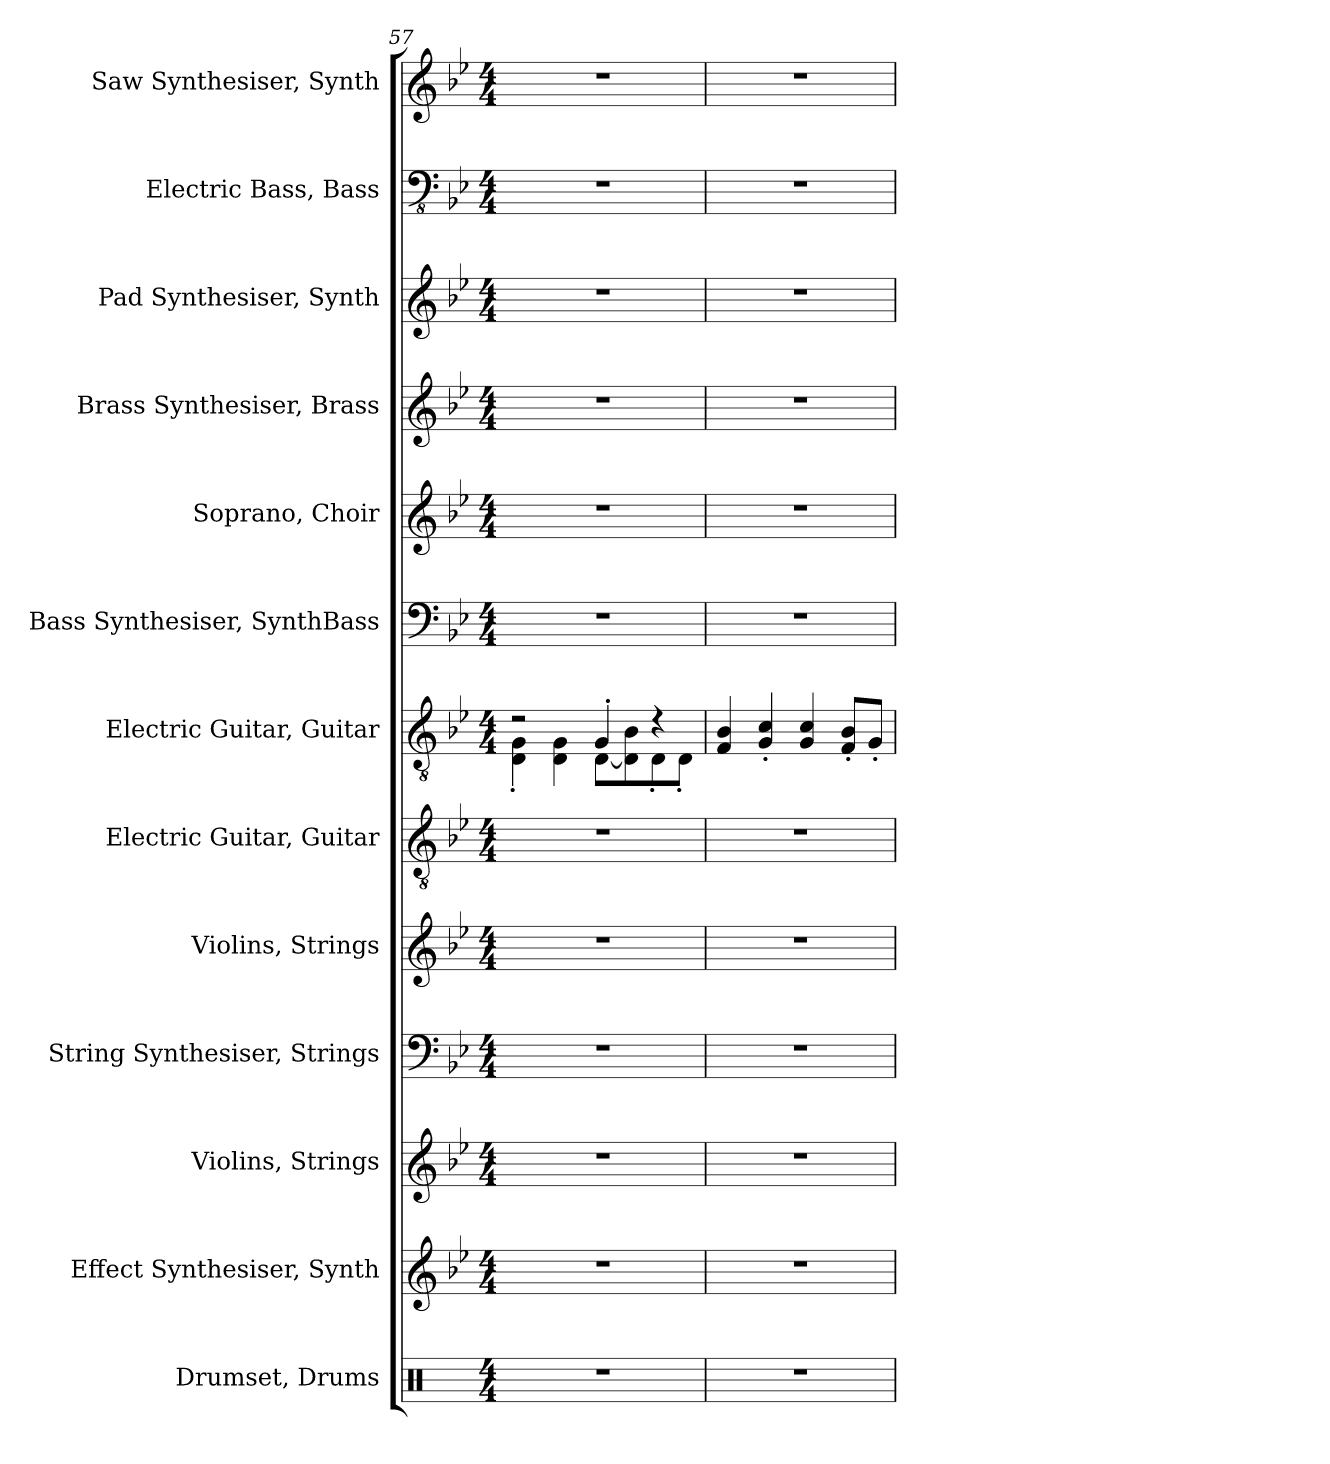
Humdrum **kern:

**kern	**kern	**kern	**kern	**kern	**kern	**kern	**kern	**kern	**kern	**kern	**kern	**kern
*part13	*part12	*part11	*part10	*part9	*part8	*part7	*part6	*part5	*part4	*part3	*part2	*part1
*staff13	*staff12	*staff11	*staff10	*staff9	*staff8	*staff7	*staff6	*staff5	*staff4	*staff3	*staff2	*staff1
*I"Drumset, Drums	*I"Effect Synthesiser, Synth	*I"Violins, Strings	*I"String Synthesiser, Strings	*I"Violins, Strings	*I"Electric Guitar, Guitar	*I"Electric Guitar, Guitar	*I"Bass Synthesiser, SynthBass	*I"Soprano, Choir	*I"Brass Synthesiser, Brass	*I"Pad Synthesiser, Synth	*I"Electric Bass, Bass	*I"Saw Synthesiser, Synth
*I'Drs.	*I'Synth.	*I'Vlns.	*I'Synth.	*I'Vlns.	*I'El. Guit.	*I'El. Guit.	*I'Synth.	*I'S.	*I'Synth.	*I'Synth.	*I'El. B.	*I'Synth.
*clefX	*clefG2	*clefG2	*clefF4	*clefG2	*clefGv2	*clefGv2	*clefF4	*clefG2	*clefG2	*clefG2	*clefFv4	*clefG2
*k[]	*k[b-e-]	*k[b-e-]	*k[b-e-]	*k[b-e-]	*k[b-e-]	*k[b-e-]	*k[b-e-]	*k[b-e-]	*k[b-e-]	*k[b-e-]	*k[b-e-]	*k[b-e-]
*M4/4	*M4/4	*M4/4	*M4/4	*M4/4	*M4/4	*M4/4	*M4/4	*M4/4	*M4/4	*M4/4	*M4/4	*M4/4
=57	=57	=57	=57	=57	=57	=57	=57	=57	=57	=57	=57	=57
*	*	*	*	*	*	*^	*	*	*	*	*	*
1r	1r	1r	1r	1r	1r	2r	4D\' 4G\'	1r	1r	1r	1r	1r	1r
.	.	.	.	.	.	.	4D\ 4G\	.	.	.	.	.	.
.	.	.	.	.	.	4G'/	[8D\L	.	.	.	.	.	.
.	.	.	.	.	.	.	8D\] 8B-\	.	.	.	.	.	.
.	.	.	.	.	.	4r	8D'\	.	.	.	.	.	.
.	.	.	.	.	.	.	8D'\J	.	.	.	.	.	.
*	*	*	*	*	*	*v	*v	*	*	*	*	*	*
=58	=58	=58	=58	=58	=58	=58	=58	=58	=58	=58	=58	=58
1r	1r	1r	1r	1r	1r	4F/ 4B-/	1r	1r	1r	1r	1r	1r
.	.	.	.	.	.	4G/' 4c/'	.	.	.	.	.	.
.	.	.	.	.	.	4G/ 4c/	.	.	.	.	.	.
.	.	.	.	.	.	8F/' 8B-/'L	.	.	.	.	.	.
.	.	.	.	.	.	8G'/J	.	.	.	.	.	.
=	=	=	=	=	=	=	=	=	=	=	=	=
*-	*-	*-	*-	*-	*-	*-	*-	*-	*-	*-	*-	*-
